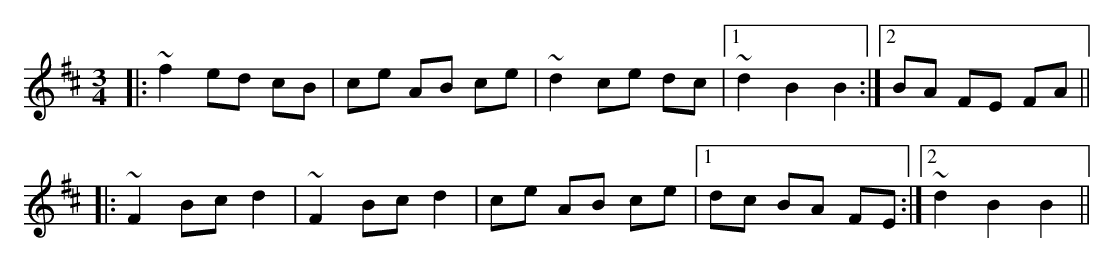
X:1
M:3/4
K:Bmin
|:~f2 ed cB|ce AB ce|~d2 ce dc|1 ,3 ~d2 B2 B2:|2 ,4 BA FE FA||
|:~F2 Bc d2|~F2 Bc d2|ce AB ce|1 ,3 dc BA FE:|2 ,4 ~d2 B2 B2||
